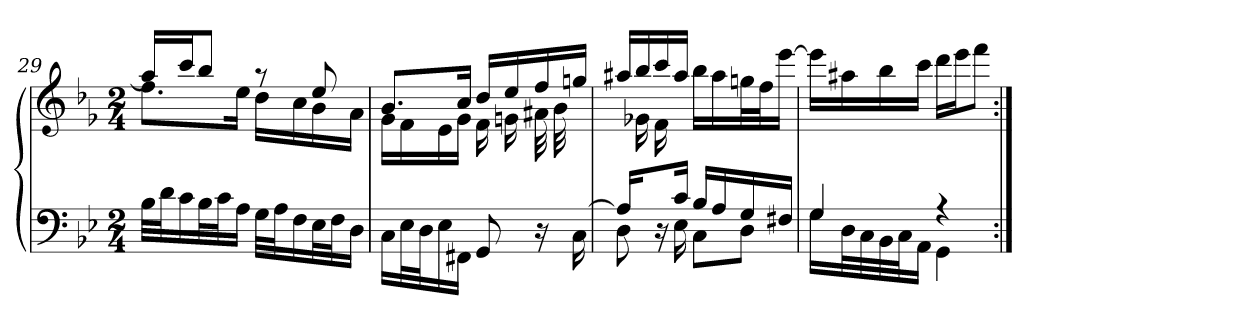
**kern	**kern
*part1	*part1
*staff2	*staff1
*clefF4	*clefG3
*k[b-e-]	*k[b-e-]
*M2/4	*M2/4
=29	=29
*	*^
32B-\LLL	16ff#/LL]	8.dd\L
32d\J	.	.
16c\	16aa/J	.
32B-\L	8gg/J	.
32c\J	.	.
16A\JJ	.	16cc\Jk
32G\LLL	8rff	16b-\LL
32A\J	.	.
16F\	.	16a\
32E-\L	8cc/	16g\
32F\J	.	.
16D\JJ	.	16f\JJ
!!LO:LB:g=z	!!
=30	=30	=30
*^	*	*
4..ryy	16C\LL	8.g/L	16e-\LL
.	32E-\L	.	16d\
.	32D\J	.	.
.	16E-\	.	16c\
.	16FF#X\JJ	16a/Jk	16e-\JJ
.	8GG/	16b-/LL	16d\LL
.	.	16cc/	16en\
.	16rC	16dd/	32f#X\L
.	.	.	32g\J
[>16A/JJ	16C\	16een/JJ	16ryy
=31	=31	=31	=31
16A/LL]	8D\	16ff#X/LL	16ryy
8ryy	.	16gg/	16e-X\
.	16rC	16aa/	16d\
16c/JJ	16E-\	16ff#/JJ	4ryy
16B-/LL	8C\L	16gg\LL	.
16A/	.	16ff#\	.
16G/	8D\J	32een\L	.
.	.	32dd\J	.
16F#X/JJ	.	[>16ccc\JJ	16ryy
*	*	*v	*v
=32	=32	=32
4G/	16G\LL	16ccc\LL]
.	32D\L	16ff#X\
.	32C\	.
.	32BB-\	16gg\
.	32C\J	.
.	16AA\JJ	16aa\JJ
4rA	4GG\	16bb-\LL
.	.	16ccc\J
.	.	8ddd\J
*v	*v	*
=:|!	=:|!
*-	*-
